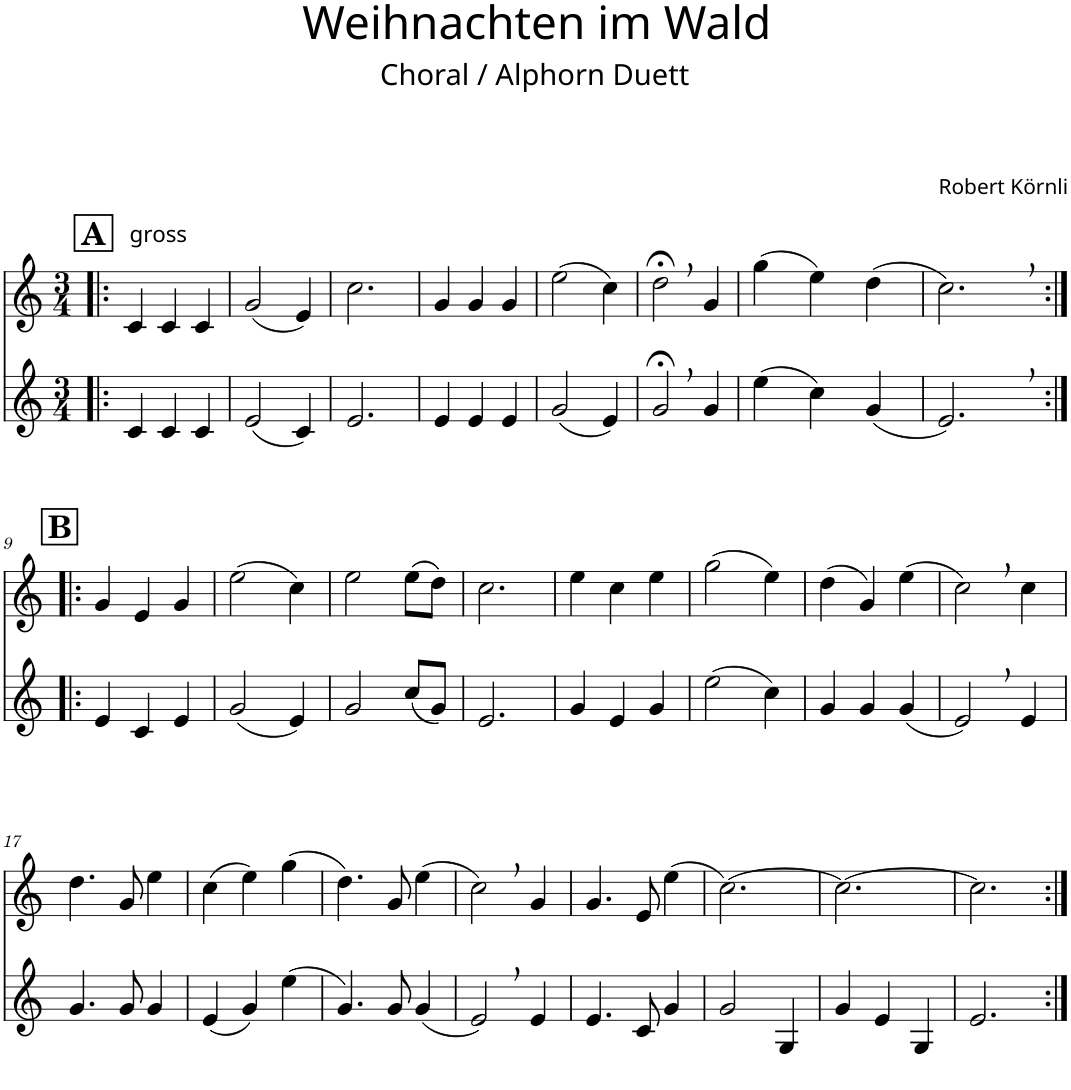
**kern	**kern
*part2	*part1
*staff2	*staff1
*I"Alphorn	*I"Alphorn
*clefG2	*clefG2
*Trd4c6	*Trd4c6
*k[]	*k[]
*M3/4	*M3/4
!!LO:REH:place=s1:a:B:cj:fs=14:t=A
=1!|:	=1!|:
!	!LO:TX:a:t=gross
4c/	4c/
4c/	4c/
4c/	4c/
=2	=2
(2e/	(2g/
4c/)	4e/)
=3	=3
2.e/	2.cc\
=4	=4
4e/	4g/
4e/	4g/
4e/	4g/
=5	=5
(2g/	(2ee\
4e/)	4cc\)
=6	=6
2g;<,/	2dd;<,\
4g/	4g/
=7	=7
(4ee\	(4gg\
4cc\)	4ee\)
(4g/	(4dd\
=8	=8
2.e,/)	2.cc,\)
!!LO:LB:g=z
!!LO:REH:place=s1:a:B:cj:fs=14:t=B
=9:|!|:	=9:|!|:
4e/	4g/
4c/	4e/
4e/	4g/
=10	=10
(2g/	(2ee\
4e/)	4cc\)
=11	=11
2g/	2ee\
(8cc/L	(8ee\L
8g/J)	8dd\J)
=12	=12
2.e/	2.cc\
=13	=13
4g/	4ee\
4e/	4cc\
4g/	4ee\
=14	=14
(2ee\	(2gg\
4cc\)	4ee\)
=15	=15
4g/	(4dd\
4g/	4g/)
(4g/	(4ee\
=16	=16
2e,/)	2cc,\)
4e/	4cc\
!!LO:LB:g=z
=17	=17
4.g/	4.dd\
8g/	8g/
4g/	4ee\
=18	=18
(4e/	(4cc\
4g/)	4ee\)
(4ee\	(4gg\
=19	=19
4.g/)	4.dd\)
8g/	8g/
(4g/	(4ee\
=20	=20
2e,/)	2cc,\)
4e/	4g/
=21	=21
4.e/	4.g/
8c/	8e/
4g/	(4ee\
=22	=22
2g/	[2.cc\)
4G/	.
=23	=23
4g/	2.cc\_
4e/	.
4G/	.
=24	=24
2.e/	2.cc\]
=:|!	=:|!
*-	*-
